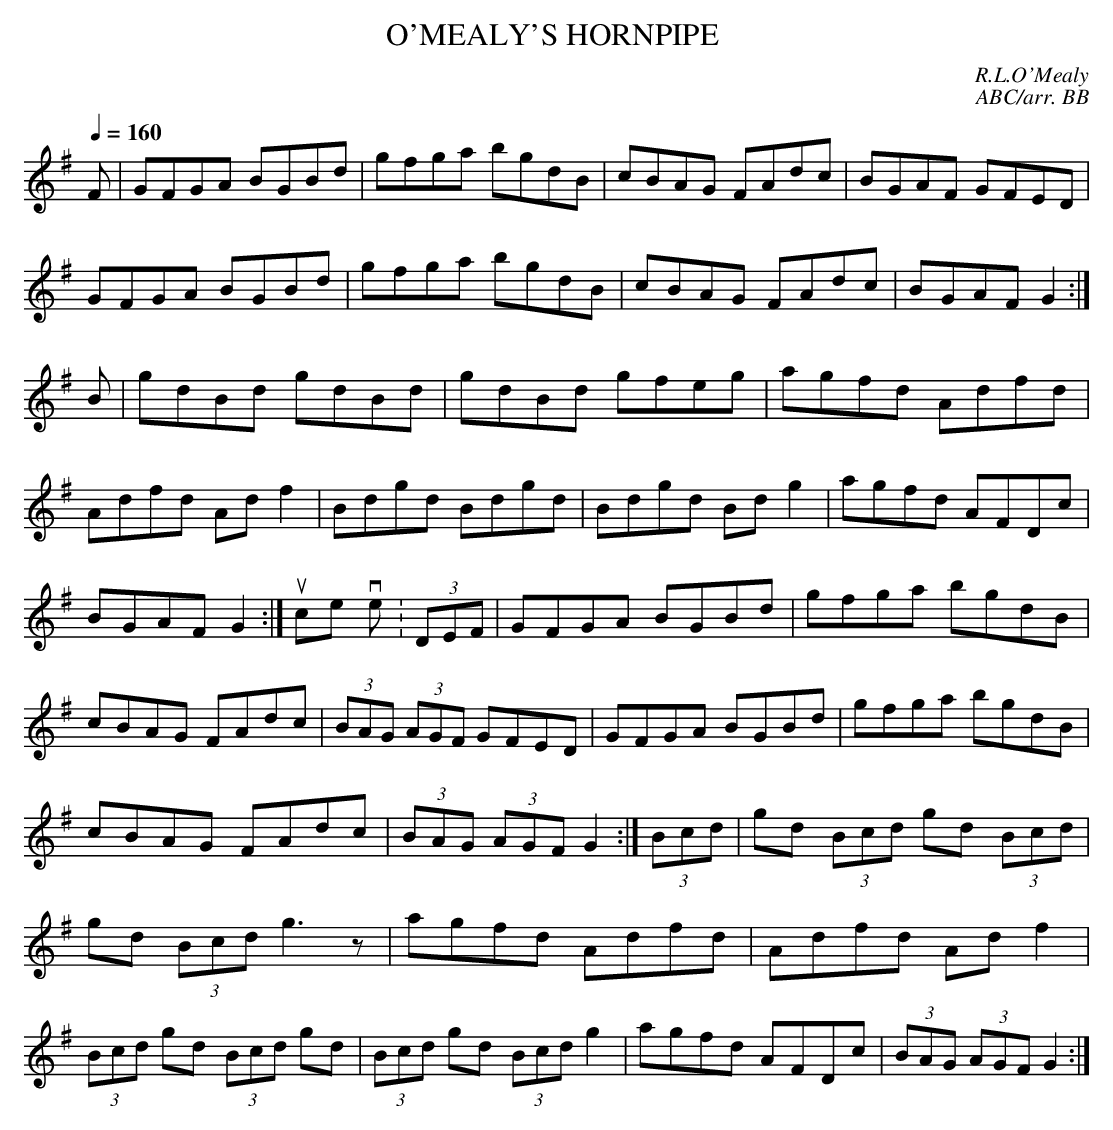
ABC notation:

X:1
T:O'MEALY'S HORNPIPE \
C:R.L.O'Mealy\
C:ABC/arr. BB\
M:4/4\
L:1/8\
Q:1/4=160\
K:G\
F|GFGA BGBd|gfga bgdB|cBAG FAdc|BGAF GFED|\
GFGA BGBd|gfga bgdB|cBAG FAdc|BGAF G2 :|\
B|gdBd gdBd|gdBd gfeg|agfd Adfd|Adfd Ad f2|\
Bdgd Bdgd|Bdgd Bdg2|agfd AFDc|BGAF G2 :|\
\
source version:\
(3DEF|GFGA BGBd|gfga bgdB|cBAG FAdc|(3BAG (3AGF GFED|\
GFGA BGBd|gfga bgdB|cBAG FAdc|(3BAG (3AGF G2 :|\
(3Bcd|gd (3Bcd gd (3Bcd|gd (3Bcd g3 z|agfd Adfd|Adfd Ad f2|\
(3Bcd gd (3Bcd gd|(3Bcd gd (3Bcd g2|agfd AFDc|(3BAG (3AGF G2 :|\
\
\
